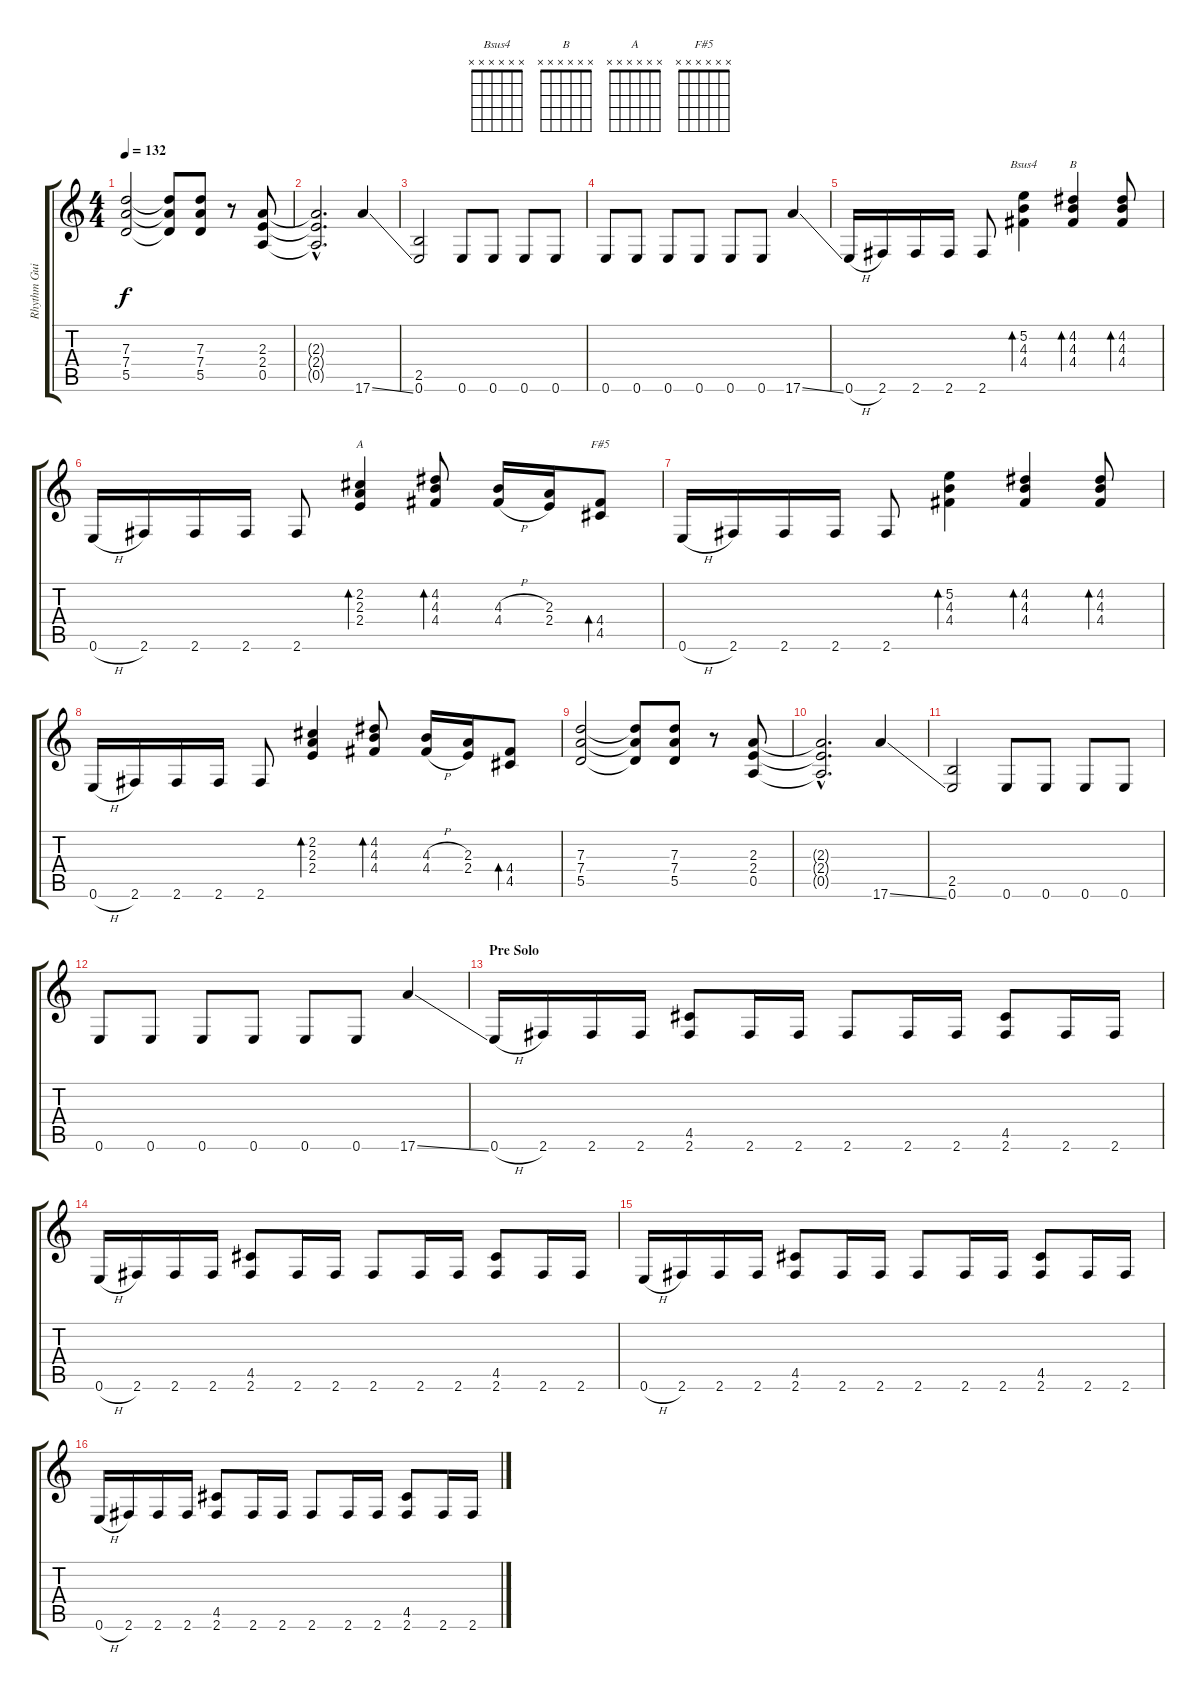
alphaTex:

\track ("Rhythm Guitar" "Rhythm Gui") {instrument distortionguitar}
\staff {score tabs}
\tuning (E4 B3 G3 D3 A2 E2) {hide}
\chord ("Bsus4" x x x x x x)
\chord ("B" x x x x x x)
\chord ("A" x x x x x x)
\chord ("F#5" x x x x x x)
\ts (4 4)
\tempo 132
\clef g2
\ks c
(7.3 7.4 5.5).2{dy f} (7.3{t} 7.4{t} 5.5{t}).8 (7.3 7.4 5.5).8 r.8 (2.3 2.4 0.5).8 |
(2.3{hac t} 2.4{hac t} 0.5{hac t}).2{d} 17.6{ss}.4 |
(2.5 0.6).2 0.6.8 0.6.8 0.6.8 0.6.8 |
0.6.8 0.6.8 0.6.8 0.6.8 0.6.8 0.6.8 17.6{ss}.4 |
0.6{h}.16 2.6.16 2.6.16 2.6.16 2.6.8 (5.2 4.3 4.4).4{bd 60 ch "Bsus4"} (4.2 4.3 4.4).4{bd 60 ch "B"} (4.2 4.3 4.4).8{bd 60} |
0.6{h}.16 2.6.16 2.6.16 2.6.16 2.6.8 (2.2 2.3 2.4).4{bd 60 ch "A"} (4.2 4.3 4.4).8{bd 60} (4.3{h} 4.4{h}).16 (2.3 2.4).16 (4.4 4.5).8{bd 120 ch "F#5"} |
0.6{h}.16 2.6.16 2.6.16 2.6.16 2.6.8 (5.2 4.3 4.4).4{bd 60} (4.2 4.3 4.4).4{bd 60} (4.2 4.3 4.4).8{bd 60} |
0.6{h}.16 2.6.16 2.6.16 2.6.16 2.6.8 (2.2 2.3 2.4).4{bd 60} (4.2 4.3 4.4).8{bd 60} (4.3{h} 4.4{h}).16 (2.3 2.4).16 (4.4 4.5).8{bd 120} |
(7.3 7.4 5.5).2 (7.3{t} 7.4{t} 5.5{t}).8 (7.3 7.4 5.5).8 r.8 (2.3 2.4 0.5).8 |
(2.3{hac t} 2.4{hac t} 0.5{hac t}).2{d} 17.6{ss}.4 |
(2.5 0.6).2 0.6.8 0.6.8 0.6.8 0.6.8 |
0.6.8 0.6.8 0.6.8 0.6.8 0.6.8 0.6.8 17.6{ss}.4 |
\section ("" "Pre Solo")
0.6{h}.16 2.6.16 2.6.16 2.6.16 (4.5 2.6).8 2.6.16 2.6.16 2.6.8 2.6.16 2.6.16 (4.5 2.6).8 2.6.16 2.6.16 |
0.6{h}.16 2.6.16 2.6.16 2.6.16 (4.5 2.6).8 2.6.16 2.6.16 2.6.8 2.6.16 2.6.16 (4.5 2.6).8 2.6.16 2.6.16 |
0.6{h}.16 2.6.16 2.6.16 2.6.16 (4.5 2.6).8 2.6.16 2.6.16 2.6.8 2.6.16 2.6.16 (4.5 2.6).8 2.6.16 2.6.16 |
0.6{h}.16 2.6.16 2.6.16 2.6.16 (4.5 2.6).8 2.6.16 2.6.16 2.6.8 2.6.16 2.6.16 (4.5 2.6).8 2.6.16 2.6.16
